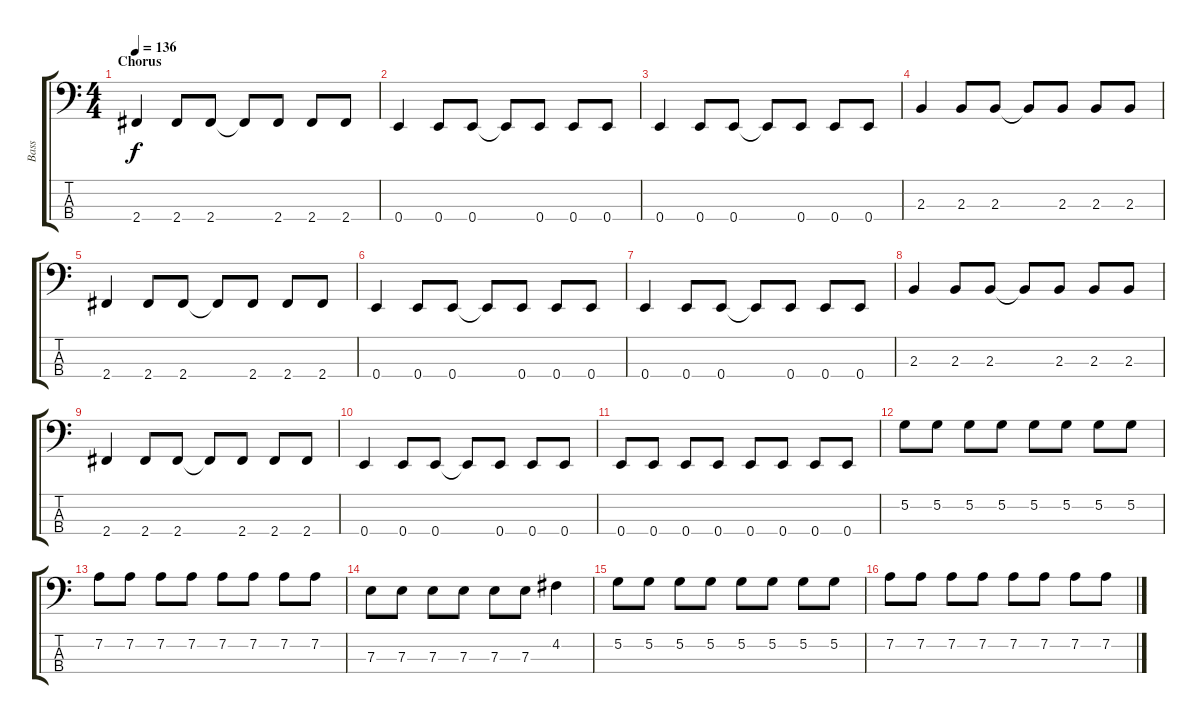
\track ("Bass" "Bass") {instrument electricbasspick}
\staff {score tabs}
\tuning (G2 D2 A1 E1) {hide}
\ts (4 4)
\section ("" "Chorus")
\tempo 136
\clef f4
\ks c
2.4.4{dy f} 2.4.8 2.4.8 2.4{t}.8 2.4.8 2.4.8 2.4.8 |
0.4.4 0.4.8 0.4.8 0.4{t}.8 0.4.8 0.4.8 0.4.8 |
0.4.4 0.4.8 0.4.8 0.4{t}.8 0.4.8 0.4.8 0.4.8 |
2.3.4 2.3.8 2.3.8 2.3{t}.8 2.3.8 2.3.8 2.3.8 |
2.4.4 2.4.8 2.4.8 2.4{t}.8 2.4.8 2.4.8 2.4.8 |
0.4.4 0.4.8 0.4.8 0.4{t}.8 0.4.8 0.4.8 0.4.8 |
0.4.4 0.4.8 0.4.8 0.4{t}.8 0.4.8 0.4.8 0.4.8 |
2.3.4 2.3.8 2.3.8 2.3{t}.8 2.3.8 2.3.8 2.3.8 |
2.4.4 2.4.8 2.4.8 2.4{t}.8 2.4.8 2.4.8 2.4.8 |
0.4.4 0.4.8 0.4.8 0.4{t}.8 0.4.8 0.4.8 0.4.8 |
0.4.8 0.4.8 0.4.8 0.4.8 0.4.8 0.4.8 0.4.8 0.4.8 |
5.2.8 5.2.8 5.2.8 5.2.8 5.2.8 5.2.8 5.2.8 5.2.8 |
7.2.8 7.2.8 7.2.8 7.2.8 7.2.8 7.2.8 7.2.8 7.2.8 |
7.3.8 7.3.8 7.3.8 7.3.8 7.3.8 7.3.8 4.2.4 |
5.2.8 5.2.8 5.2.8 5.2.8 5.2.8 5.2.8 5.2.8 5.2.8 |
7.2.8 7.2.8 7.2.8 7.2.8 7.2.8 7.2.8 7.2.8 7.2.8
